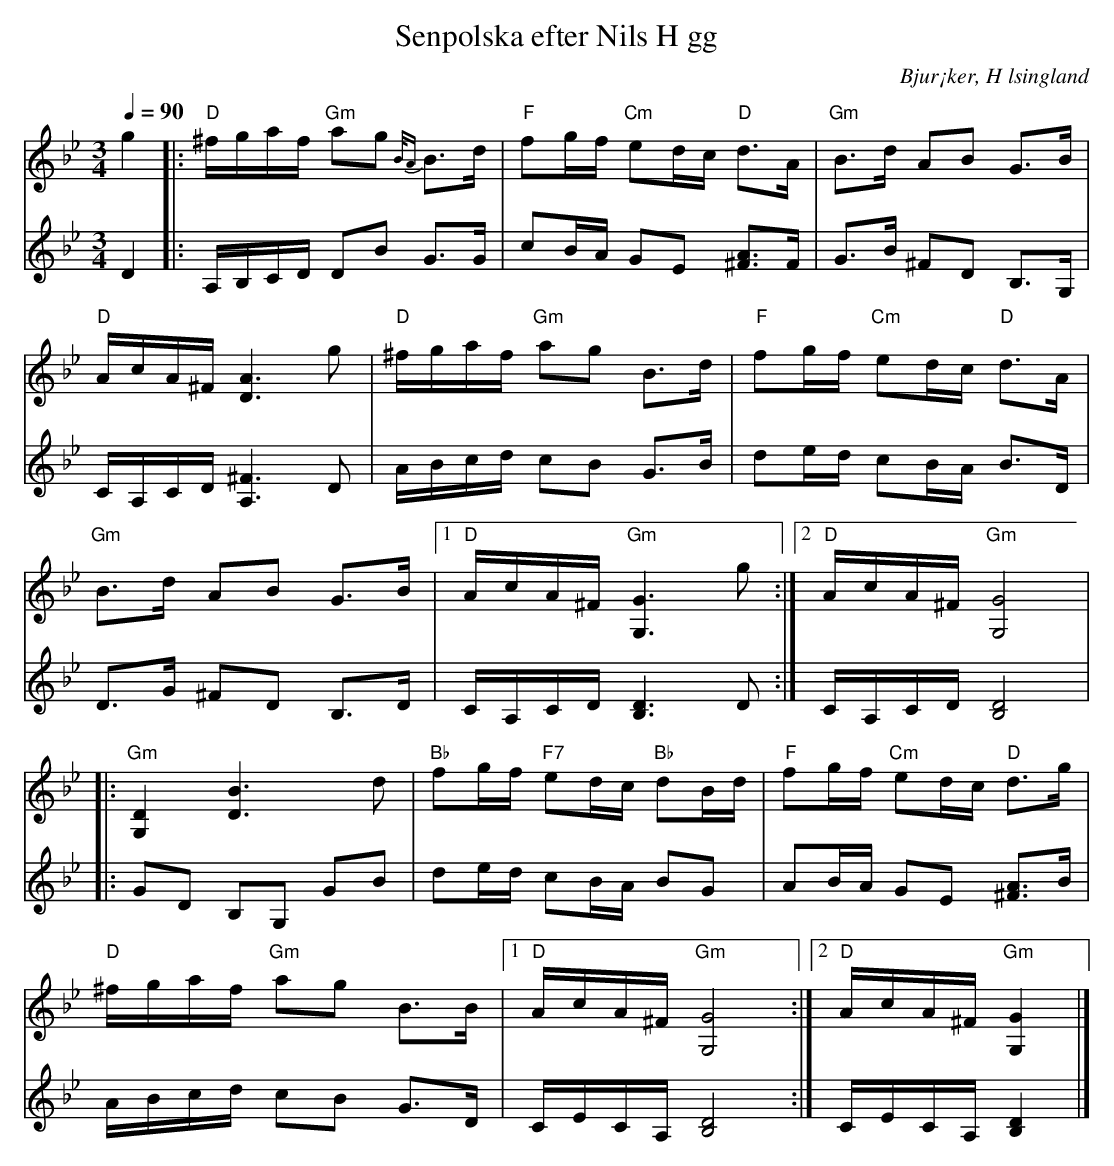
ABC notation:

X:1
T: Senpolska efter Nils H gg
O: Bjur¡ker, H lsingland
M: 3/4
L: 1/8
Q: 1/4=90
K: Gm
V:1
g2 |: "D" ^f/g/a/f/ "Gm" ag {B/A}B>d | "F" fg/f/ "Cm" ed/c/ "D" d>A | "Gm" B>d AB G>B |
"D" A/c/A/^F/ [A3D3] g | "D" ^f/g/a/f/ "Gm" ag B>d | "F" fg/f/ "Cm" ed/c/ "D" d>A |
"Gm" B>d AB G>B |1 "D" A/c/A/^F/ "Gm" [G,3G3] g :|2 "D" A/c/A/^F/ "Gm" [G,4G4] |
|: "Gm" [G,2D2] [D3B3] d | "Bb" fg/f/ "F7" ed/c/ "Bb" dB/d/ | "F" fg/f/ "Cm" ed/c/ "D" d>g |
"D" ^f/g/a/f/ "Gm" ag B>B |1 "D" A/c/A/^F/ "Gm" [G,4G4] :|2 "D" A/c/A/^F/ "Gm" [G,2G2] |]
V:2
D2 |: A,/B,/C/D/ DB G>G | cB/A/ GE [^FA]>F | G>B ^FD B,>G, |
C/A,/C/D/ [A,3^F3] D | A/B/c/d/ cB G>B | de/d/ cB/A/ B>D |
D>G ^FD B,>D |1 C/A,/C/D/ [B,3D3] D :|2 C/A,/C/D/ [B,4D4] |
|: GD B,G, GB | de/d/ cB/A/ BG | AB/A/ GE [^FA]>B|
A/B/c/d/ cB G>D |1 C/E/C/A,/ [B,4D4] :|2 C/E/C/A,/ [B,2D2] |]
